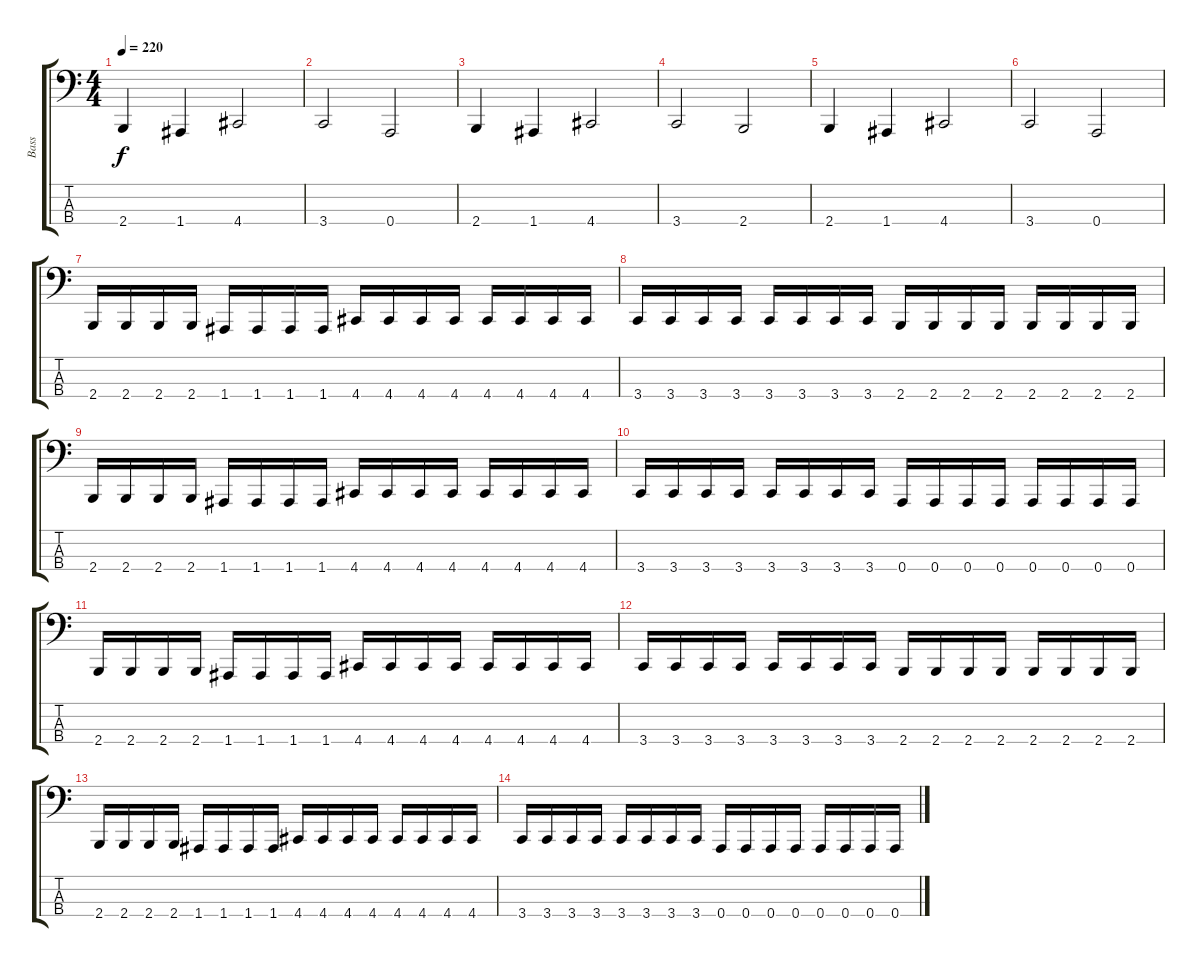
\track ("Bass" "Bass") {instrument electricbasspick}
\staff {score tabs}
\tuning (C2 G1 D1 A0) {hide}
\ts (4 4)
\tempo 220
\clef f4
\ks c
2.4.4{dy f} 1.4.4 4.4.2 |
3.4.2 0.4.2 |
2.4.4 1.4.4 4.4.2 |
3.4.2 2.4.2 |
2.4.4 1.4.4 4.4.2 |
3.4.2 0.4.2 |
2.4.16 2.4.16 2.4.16 2.4.16 1.4.16 1.4.16 1.4.16 1.4.16 4.4.16 4.4.16 4.4.16 4.4.16 4.4.16 4.4.16 4.4.16 4.4.16 |
3.4.16 3.4.16 3.4.16 3.4.16 3.4.16 3.4.16 3.4.16 3.4.16 2.4.16 2.4.16 2.4.16 2.4.16 2.4.16 2.4.16 2.4.16 2.4.16 |
2.4.16 2.4.16 2.4.16 2.4.16 1.4.16 1.4.16 1.4.16 1.4.16 4.4.16 4.4.16 4.4.16 4.4.16 4.4.16 4.4.16 4.4.16 4.4.16 |
3.4.16 3.4.16 3.4.16 3.4.16 3.4.16 3.4.16 3.4.16 3.4.16 0.4.16 0.4.16 0.4.16 0.4.16 0.4.16 0.4.16 0.4.16 0.4.16 |
2.4.16 2.4.16 2.4.16 2.4.16 1.4.16 1.4.16 1.4.16 1.4.16 4.4.16 4.4.16 4.4.16 4.4.16 4.4.16 4.4.16 4.4.16 4.4.16 |
3.4.16 3.4.16 3.4.16 3.4.16 3.4.16 3.4.16 3.4.16 3.4.16 2.4.16 2.4.16 2.4.16 2.4.16 2.4.16 2.4.16 2.4.16 2.4.16 |
2.4.16 2.4.16 2.4.16 2.4.16 1.4.16 1.4.16 1.4.16 1.4.16 4.4.16 4.4.16 4.4.16 4.4.16 4.4.16 4.4.16 4.4.16 4.4.16 |
3.4.16 3.4.16 3.4.16 3.4.16 3.4.16 3.4.16 3.4.16 3.4.16 0.4.16 0.4.16 0.4.16 0.4.16 0.4.16 0.4.16 0.4.16 0.4.16
